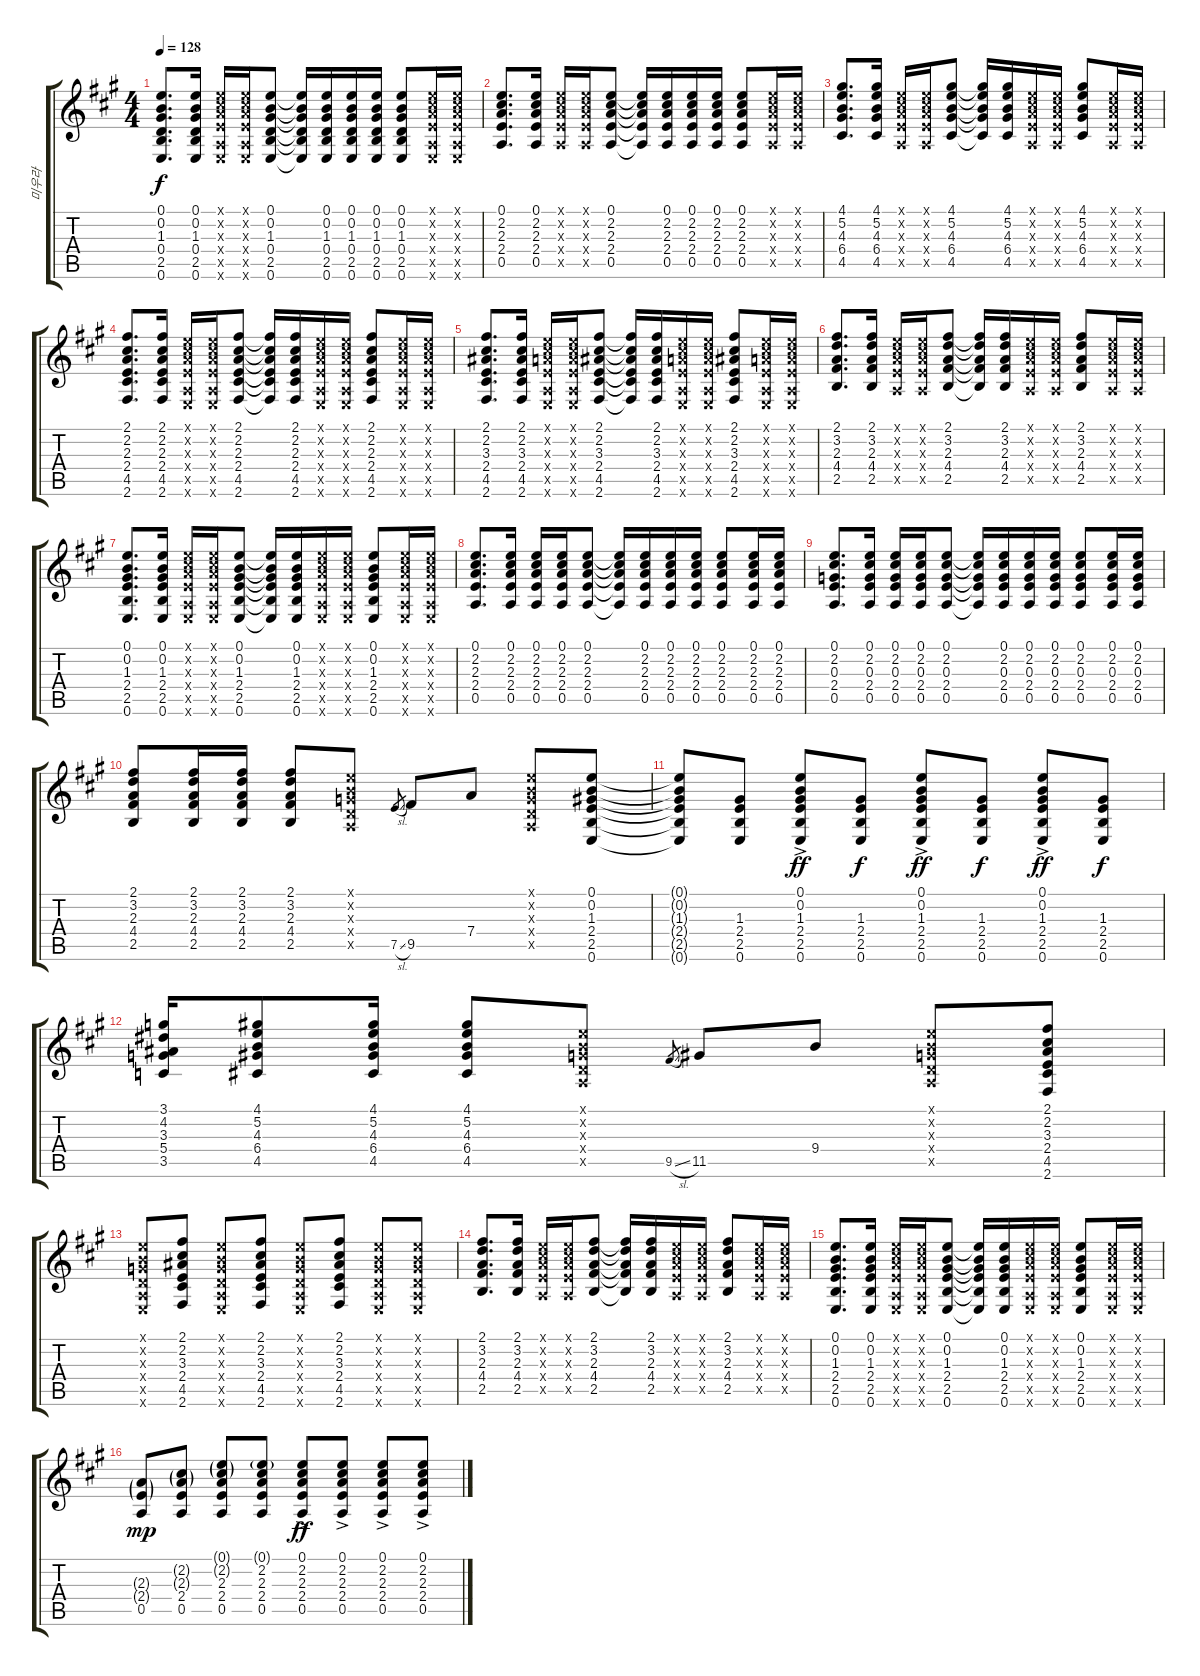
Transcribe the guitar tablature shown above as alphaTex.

\track ("미우라" "미우라") {instrument acousticguitarsteel}
\staff {score tabs}
\tuning (E4 B3 G3 D3 A2 E2) {hide}
\ts (4 4)
\tempo 128
\clef g2
\ks a
(0.1 0.2 1.3 0.4 2.5 0.6).8{d dy f} (0.1 0.2 1.3 0.4 2.5 0.6).16 (0.1{x} 2.2{x} 2.3{x} 2.4{x} 0.5{x} 0.6{x}).16 (0.1{x} 2.2{x} 2.3{x} 2.4{x} 0.5{x} 0.6{x}).16 (0.1 0.2 1.3 0.4 2.5 0.6).8 (0.1{t} 0.2{t} 1.3{t} 0.4{t} 2.5{t} 0.6{t}).16 (0.1 0.2 1.3 0.4 2.5 0.6).16 (0.1 0.2 1.3 0.4 2.5 0.6).16 (0.1 0.2 1.3 0.4 2.5 0.6).16 (0.1 0.2 1.3 0.4 2.5 0.6).8 (0.1{x} 2.2{x} 2.3{x} 2.4{x} 0.5{x} 0.6{x}).16 (0.1{x} 2.2{x} 2.3{x} 2.4{x} 0.5{x} 0.6{x}).16 |
(0.1 2.2 2.3 2.4 0.5).8{d} (0.1 2.2 2.3 2.4 0.5).16 (0.1{x} 2.2{x} 2.3{x} 2.4{x} 0.5{x}).16 (0.1{x} 2.2{x} 2.3{x} 2.4{x} 0.5{x}).16 (0.1 2.2 2.3 2.4 0.5).8 (0.1{t} 2.2{t} 2.3{t} 2.4{t} 0.5{t}).16 (0.1 2.2 2.3 2.4 0.5).16 (0.1 2.2 2.3 2.4 0.5).16 (0.1 2.2 2.3 2.4 0.5).16 (0.1 2.2 2.3 2.4 0.5).8 (0.1{x} 2.2{x} 2.3{x} 2.4{x} 0.5{x}).16 (0.1{x} 2.2{x} 2.3{x} 2.4{x} 0.5{x}).16 |
(4.1 5.2 4.3 6.4 4.5).8{d} (4.1 5.2 4.3 6.4 4.5).16 (0.1{x} 2.2{x} 2.3{x} 2.4{x} 0.5{x}).16 (0.1{x} 2.2{x} 2.3{x} 2.4{x} 0.5{x}).16 (4.1 5.2 4.3 6.4 4.5).8 (4.1{t} 5.2{t} 4.3{t} 6.4{t} 4.5{t}).16 (4.1 5.2 4.3 6.4 4.5).16 (0.1{x} 2.2{x} 2.3{x} 2.4{x} 0.5{x}).16 (0.1{x} 2.2{x} 2.3{x} 2.4{x} 0.5{x}).16 (4.1 5.2 4.3 6.4 4.5).8 (0.1{x} 2.2{x} 2.3{x} 2.4{x} 0.5{x}).16 (0.1{x} 2.2{x} 2.3{x} 2.4{x} 0.5{x}).16 |
(2.1 2.2 2.3 2.4 4.5 2.6).8{d} (2.1 2.2 2.3 2.4 4.5 2.6).16 (0.1{x} 2.2{x} 2.3{x} 2.4{x} 0.5{x} 0.6{x}).16 (0.1{x} 2.2{x} 2.3{x} 2.4{x} 0.5{x} 0.6{x}).16 (2.1 2.2 2.3 2.4 4.5 2.6).8 (2.1{t} 2.2{t} 2.3{t} 2.4{t} 4.5{t} 2.6{t}).16 (2.1 2.2 2.3 2.4 4.5 2.6).16 (0.1{x} 2.2{x} 2.3{x} 2.4{x} 0.5{x} 0.6{x}).16 (0.1{x} 2.2{x} 2.3{x} 2.4{x} 0.5{x} 0.6{x}).16 (2.1 2.2 2.3 2.4 4.5 2.6).8 (0.1{x} 2.2{x} 2.3{x} 2.4{x} 0.5{x} 0.6{x}).16 (0.1{x} 2.2{x} 2.3{x} 2.4{x} 0.5{x} 0.6{x}).16 |
(2.1 2.2 3.3 2.4 4.5 2.6).8{d} (2.1 2.2 3.3 2.4 4.5 2.6).16 (0.1{x} 2.2{x} 2.3{x} 2.4{x} 0.5{x} 0.6{x}).16 (0.1{x} 2.2{x} 2.3{x} 2.4{x} 0.5{x} 0.6{x}).16 (2.1 2.2 3.3 2.4 4.5 2.6).8 (2.1{t} 2.2{t} 3.3{t} 2.4{t} 4.5{t} 2.6{t}).16 (2.1 2.2 3.3 2.4 4.5 2.6).16 (0.1{x} 2.2{x} 2.3{x} 2.4{x} 0.5{x} 0.6{x}).16 (0.1{x} 2.2{x} 2.3{x} 2.4{x} 0.5{x} 0.6{x}).16 (2.1 2.2 3.3 2.4 4.5 2.6).8 (0.1{x} 2.2{x} 2.3{x} 2.4{x} 0.5{x} 0.6{x}).16 (0.1{x} 2.2{x} 2.3{x} 2.4{x} 0.5{x} 0.6{x}).16 |
(2.1 3.2 2.3 4.4 2.5).8{d} (2.1 3.2 2.3 4.4 2.5).16 (0.1{x} 2.2{x} 2.3{x} 2.4{x} 0.5{x}).16 (0.1{x} 2.2{x} 2.3{x} 2.4{x} 0.5{x}).16 (2.1 3.2 2.3 4.4 2.5).8 (2.1{t} 3.2{t} 2.3{t} 4.4{t} 2.5{t}).16 (2.1 3.2 2.3 4.4 2.5).16 (0.1{x} 2.2{x} 2.3{x} 2.4{x} 0.5{x}).16 (0.1{x} 2.2{x} 2.3{x} 2.4{x} 0.5{x}).16 (2.1 3.2 2.3 4.4 2.5).8 (0.1{x} 2.2{x} 2.3{x} 2.4{x} 0.5{x}).16 (0.1{x} 2.2{x} 2.3{x} 2.4{x} 0.5{x}).16 |
(0.1 0.2 1.3 2.4 2.5 0.6).8{d} (0.1 0.2 1.3 2.4 2.5 0.6).16 (0.1{x} 2.2{x} 2.3{x} 2.4{x} 0.5{x} 0.6{x}).16 (0.1{x} 2.2{x} 2.3{x} 2.4{x} 0.5{x} 0.6{x}).16 (0.1 0.2 1.3 2.4 2.5 0.6).8 (0.1{t} 0.2{t} 1.3{t} 2.4{t} 2.5{t} 0.6{t}).16 (0.1 0.2 1.3 2.4 2.5 0.6).16 (0.1{x} 2.2{x} 2.3{x} 2.4{x} 0.5{x} 0.6{x}).16 (0.1{x} 2.2{x} 2.3{x} 2.4{x} 0.5{x} 0.6{x}).16 (0.1 0.2 1.3 2.4 2.5 0.6).8 (0.1{x} 2.2{x} 2.3{x} 2.4{x} 0.5{x} 0.6{x}).16 (0.1{x} 2.2{x} 2.3{x} 2.4{x} 0.5{x} 0.6{x}).16 |
(0.1 2.2 2.3 2.4 0.5).8{d} (0.1 2.2 2.3 2.4 0.5).16 (0.1 2.2 2.3 2.4 0.5).16 (0.1 2.2 2.3 2.4 0.5).16 (0.1 2.2 2.3 2.4 0.5).8 (0.1{t} 2.2{t} 2.3{t} 2.4{t} 0.5{t}).16 (0.1 2.2 2.3 2.4 0.5).16 (0.1 2.2 2.3 2.4 0.5).16 (0.1 2.2 2.3 2.4 0.5).16 (0.1 2.2 2.3 2.4 0.5).8 (0.1 2.2 2.3 2.4 0.5).16 (0.1 2.2 2.3 2.4 0.5).16 |
(0.1 2.2 0.3 2.4 0.5).8{d} (0.1 2.2 0.3 2.4 0.5).16 (0.1 2.2 0.3 2.4 0.5).16 (0.1 2.2 0.3 2.4 0.5).16 (0.1 2.2 0.3 2.4 0.5).8 (0.1{t} 2.2{t} 0.3{t} 2.4{t} 0.5{t}).16 (0.1 2.2 0.3 2.4 0.5).16 (0.1 2.2 0.3 2.4 0.5).16 (0.1 2.2 0.3 2.4 0.5).16 (0.1 2.2 0.3 2.4 0.5).8 (0.1 2.2 0.3 2.4 0.5).16 (0.1 2.2 0.3 2.4 0.5).16 |
(2.1 3.2 2.3 4.4 2.5).8 (2.1 3.2 2.3 4.4 2.5).16 (2.1 3.2 2.3 4.4 2.5).16 (2.1 3.2 2.3 4.4 2.5).8 (0.1{x} 0.2{x} 0.3{x} 0.4{x} 0.5{x}).8 7.5{sl}.8{gr} 9.5.8 7.4.8 (0.1{x} 0.2{x} 0.3{x} 0.4{x} 0.5{x}).8 (0.1 0.2 1.3 2.4 2.5 0.6).8 |
(0.1{t} 0.2{t} 1.3{t} 2.4{t} 2.5{t} 0.6{t}).8 (1.3 2.4 2.5 0.6).8 (0.1 0.2 1.3{ac} 2.4{ac} 2.5{ac} 0.6{ac}).8{dy ff} (1.3 2.4 2.5 0.6).8{dy f} (0.1 0.2 1.3{ac} 2.4{ac} 2.5{ac} 0.6{ac}).8{dy ff} (1.3 2.4 2.5 0.6).8{dy f} (0.1 0.2 1.3{ac} 2.4{ac} 2.5{ac} 0.6{ac}).8{dy ff} (1.3 2.4 2.5 0.6).8{dy f} |
(3.1 4.2 3.3 5.4 3.5).16 (4.1 5.2 4.3 6.4 4.5).8 (4.1 5.2 4.3 6.4 4.5).16 (4.1 5.2 4.3 6.4 4.5).8 (0.1{x} 0.2{x} 0.3{x} 0.4{x} 0.5{x}).8 9.5{sl}.8{gr} 11.5.8 9.4.8 (0.1{x} 0.2{x} 0.3{x} 0.4{x} 0.5{x}).8 (2.1 2.2 3.3 2.4 4.5 2.6).8 |
(0.1{x} 0.2{x} 0.3{x} 0.4{x} 0.5{x} 0.6{x}).8 (2.1 2.2 3.3 2.4 4.5 2.6).8 (0.1{x} 0.2{x} 0.3{x} 0.4{x} 0.5{x} 0.6{x}).8 (2.1 2.2 3.3 2.4 4.5 2.6).8 (0.1{x} 0.2{x} 0.3{x} 0.4{x} 0.5{x} 0.6{x}).8 (2.1 2.2 3.3 2.4 4.5 2.6).8 (0.1{x} 0.2{x} 0.3{x} 0.4{x} 0.5{x} 0.6{x}).8 (0.1{x} 0.2{x} 0.3{x} 0.4{x} 0.5{x} 0.6{x}).8 |
(2.1 3.2 2.3 4.4 2.5).8{d} (2.1 3.2 2.3 4.4 2.5).16 (0.1{x} 2.2{x} 2.3{x} 2.4{x} 0.5{x}).16 (0.1{x} 2.2{x} 2.3{x} 2.4{x} 0.5{x}).16 (2.1 3.2 2.3 4.4 2.5).8 (2.1{t} 3.2{t} 2.3{t} 4.4{t} 2.5{t}).16 (2.1 3.2 2.3 4.4 2.5).16 (0.1{x} 2.2{x} 2.3{x} 2.4{x} 0.5{x}).16 (0.1{x} 2.2{x} 2.3{x} 2.4{x} 0.5{x}).16 (2.1 3.2 2.3 4.4 2.5).8 (0.1{x} 2.2{x} 2.3{x} 2.4{x} 0.5{x}).16 (0.1{x} 2.2{x} 2.3{x} 2.4{x} 0.5{x}).16 |
(0.1 0.2 1.3 2.4 2.5 0.6).8{d} (0.1 0.2 1.3 2.4 2.5 0.6).16 (0.1{x} 2.2{x} 2.3{x} 2.4{x} 0.5{x} 0.6{x}).16 (0.1{x} 2.2{x} 2.3{x} 2.4{x} 0.5{x} 0.6{x}).16 (0.1 0.2 1.3 2.4 2.5 0.6).8 (0.1{t} 0.2{t} 1.3{t} 2.4{t} 2.5{t} 0.6{t}).16 (0.1 0.2 1.3 2.4 2.5 0.6).16 (0.1{x} 2.2{x} 2.3{x} 2.4{x} 0.5{x} 0.6{x}).16 (0.1{x} 2.2{x} 2.3{x} 2.4{x} 0.5{x} 0.6{x}).16 (0.1 0.2 1.3 2.4 2.5 0.6).8 (0.1{x} 2.2{x} 2.3{x} 2.4{x} 0.5{x} 0.6{x}).16 (0.1{x} 2.2{x} 2.3{x} 2.4{x} 0.5{x} 0.6{x}).16 |
(2.3{g} 2.4{g} 0.5).8{dy mp} (2.2{g} 2.3{g} 2.4 0.5).8 (0.1{g} 2.2{g} 2.3 2.4 0.5).8 (0.1{g} 2.2 2.3 2.4 0.5).8 (0.1 2.2 2.3{ac} 2.4{ac} 0.5{ac}).8{dy ff} (0.1 2.2 2.3{ac} 2.4{ac} 0.5{ac}).8 (0.1 2.2 2.3{ac} 2.4{ac} 0.5{ac}).8 (0.1{ac} 2.2{ac} 2.3{ac} 2.4{ac} 0.5{ac}).8
